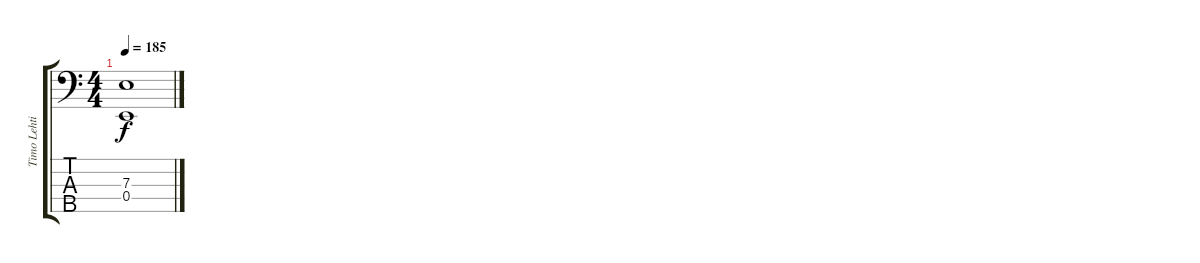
\track ("Timo Lehtinen '' Lede ''" "Timo Lehti") {instrument electricbasspick}
\staff {score tabs}
\tuning (G2 D2 A1 E1 B0) {hide}
\ts (4 4)
\tempo 185
\clef f4
\ks c
(7.3 0.4).1{dy f}
